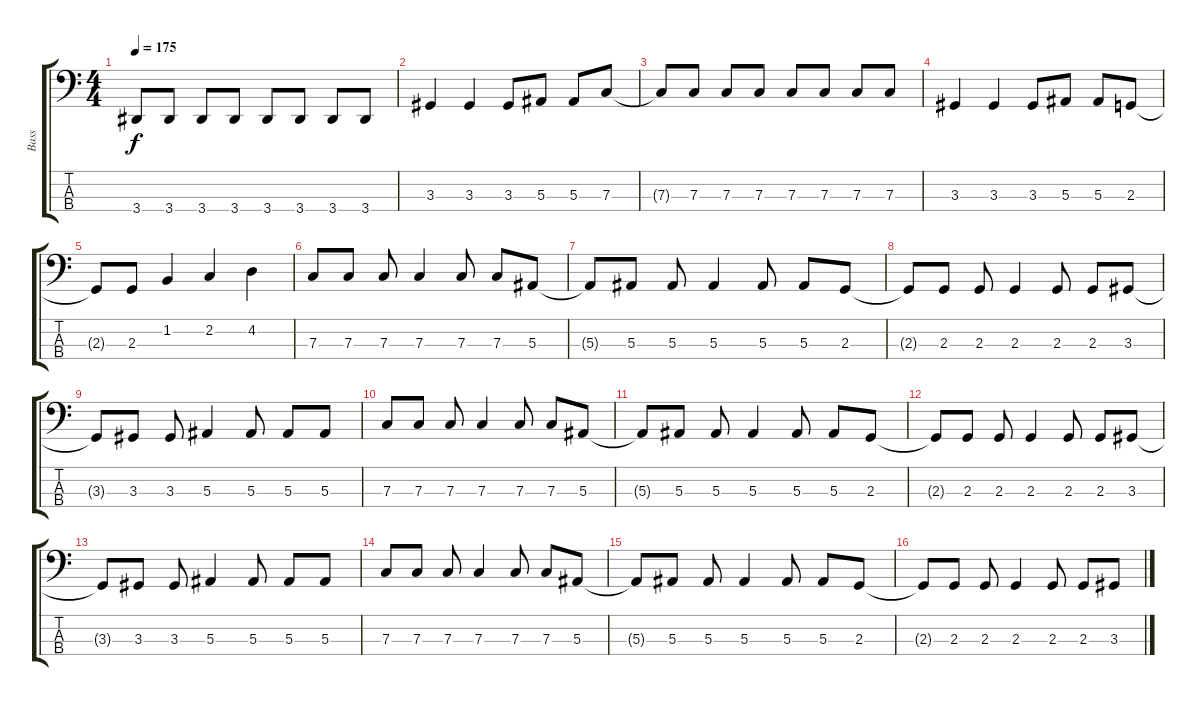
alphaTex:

\track ("Bass" "Bass") {instrument slapbass1}
\staff {score tabs}
\tuning (Eb2 Bb1 F1 C1) {hide}
\ts (4 4)
\tempo 175
\clef f4
\ks c
3.4{t}.8{dy f} 3.4.8 3.4.8 3.4.8 3.4.8 3.4.8 3.4.8 3.4.8 |
3.3.4 3.3.4 3.3.8 5.3.8 5.3.8 7.3.8 |
7.3{t}.8 7.3.8 7.3.8 7.3.8 7.3.8 7.3.8 7.3.8 7.3.8 |
3.3.4 3.3.4 3.3.8 5.3.8 5.3.8 2.3.8 |
2.3{t}.8 2.3.8 1.2.4 2.2.4 4.2.4 |
7.3.8 7.3.8 7.3.8 7.3.4 7.3.8 7.3.8 5.3.8 |
5.3{t}.8 5.3.8 5.3.8 5.3.4 5.3.8 5.3.8 2.3.8 |
2.3{t}.8 2.3.8 2.3.8 2.3.4 2.3.8 2.3.8 3.3.8 |
3.3{t}.8 3.3.8 3.3.8 5.3.4 5.3.8 5.3.8 5.3.8 |
7.3.8 7.3.8 7.3.8 7.3.4 7.3.8 7.3.8 5.3.8 |
5.3{t}.8 5.3.8 5.3.8 5.3.4 5.3.8 5.3.8 2.3.8 |
2.3{t}.8 2.3.8 2.3.8 2.3.4 2.3.8 2.3.8 3.3.8 |
3.3{t}.8 3.3.8 3.3.8 5.3.4 5.3.8 5.3.8 5.3.8 |
7.3.8 7.3.8 7.3.8 7.3.4 7.3.8 7.3.8 5.3.8 |
5.3{t}.8 5.3.8 5.3.8 5.3.4 5.3.8 5.3.8 2.3.8 |
2.3{t}.8 2.3.8 2.3.8 2.3.4 2.3.8 2.3.8 3.3.8
